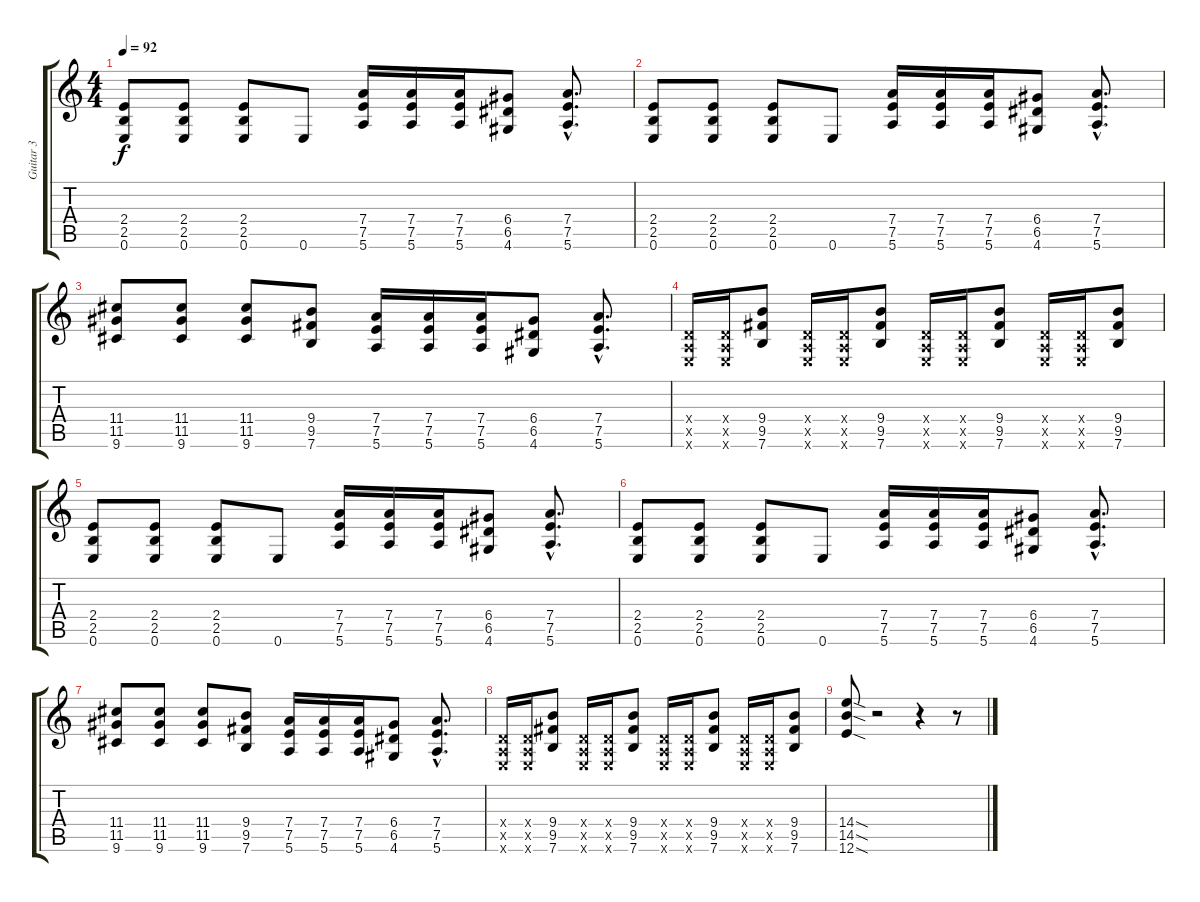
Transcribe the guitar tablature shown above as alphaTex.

\track ("Guitar 3" "Guitar 3") {instrument distortionguitar}
\staff {score tabs}
\tuning (E4 B3 G3 D3 A2 E2) {hide}
\ts (4 4)
\tempo 92
\clef g2
\ks c
(2.4 2.5 0.6).8{dy f} (2.4 2.5 0.6).8 (2.4 2.5 0.6).8 0.6.8 (7.4 7.5 5.6).16 (7.4 7.5 5.6).16 (7.4 7.5 5.6).16 (6.4 6.5 4.6).8 (7.4{hac} 7.5{hac} 5.6{hac}).8{d} |
(2.4 2.5 0.6).8 (2.4 2.5 0.6).8 (2.4 2.5 0.6).8 0.6.8 (7.4 7.5 5.6).16 (7.4 7.5 5.6).16 (7.4 7.5 5.6).16 (6.4 6.5 4.6).8 (7.4{hac} 7.5{hac} 5.6{hac}).8{d} |
(11.4 11.5 9.6).8 (11.4 11.5 9.6).8 (11.4 11.5 9.6).8 (9.4 9.5 7.6).8 (7.4 7.5 5.6).16 (7.4 7.5 5.6).16 (7.4 7.5 5.6).16 (6.4 6.5 4.6).8 (7.4{hac} 7.5{hac} 5.6{hac}).8{d} |
(0.4{x} 0.5{x} 0.6{x}).16 (0.4{x} 0.5{x} 0.6{x}).16 (9.4 9.5 7.6).8 (0.4{x} 0.5{x} 0.6{x}).16 (0.4{x} 0.5{x} 0.6{x}).16 (9.4 9.5 7.6).8 (0.4{x} 0.5{x} 0.6{x}).16 (0.4{x} 0.5{x} 0.6{x}).16 (9.4 9.5 7.6).8 (0.4{x} 0.5{x} 0.6{x}).16 (0.4{x} 0.5{x} 0.6{x}).16 (9.4 9.5 7.6).8 |
(2.4 2.5 0.6).8 (2.4 2.5 0.6).8 (2.4 2.5 0.6).8 0.6.8 (7.4 7.5 5.6).16 (7.4 7.5 5.6).16 (7.4 7.5 5.6).16 (6.4 6.5 4.6).8 (7.4{hac} 7.5{hac} 5.6{hac}).8{d} |
(2.4 2.5 0.6).8 (2.4 2.5 0.6).8 (2.4 2.5 0.6).8 0.6.8 (7.4 7.5 5.6).16 (7.4 7.5 5.6).16 (7.4 7.5 5.6).16 (6.4 6.5 4.6).8 (7.4{hac} 7.5{hac} 5.6{hac}).8{d} |
(11.4 11.5 9.6).8 (11.4 11.5 9.6).8 (11.4 11.5 9.6).8 (9.4 9.5 7.6).8 (7.4 7.5 5.6).16 (7.4 7.5 5.6).16 (7.4 7.5 5.6).16 (6.4 6.5 4.6).8 (7.4{hac} 7.5{hac} 5.6{hac}).8{d} |
(0.4{x} 0.5{x} 0.6{x}).16 (0.4{x} 0.5{x} 0.6{x}).16 (9.4 9.5 7.6).8 (0.4{x} 0.5{x} 0.6{x}).16 (0.4{x} 0.5{x} 0.6{x}).16 (9.4 9.5 7.6).8 (0.4{x} 0.5{x} 0.6{x}).16 (0.4{x} 0.5{x} 0.6{x}).16 (9.4 9.5 7.6).8 (0.4{x} 0.5{x} 0.6{x}).16 (0.4{x} 0.5{x} 0.6{x}).16 (9.4 9.5 7.6).8 |
(14.4{sod} 14.5{sod} 12.6{sod}).8 r.2 r.4 r.8
